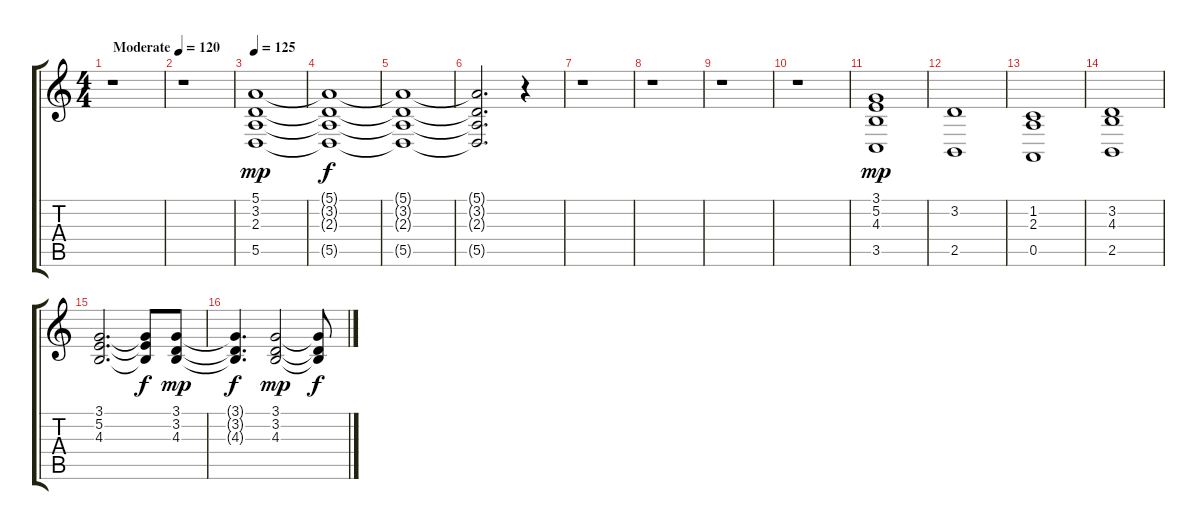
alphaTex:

\track "" {instrument pad2warm}
\staff {score tabs}
\tuning (E4 B3 G3 D3 A2 E2) {hide}
\ts (4 4)
\tempo (120 "Moderate")
\clef g2
\ks c
r.1{dy mp instrument pad2warm} |
r.1 |
\tempo 125
(5.1 3.2 2.3 5.5).1 |
(5.1{t} 3.2{t} 2.3{t} 5.5{t}).1{dy f} |
(5.1{t} 3.2{t} 2.3{t} 5.5{t}).1 |
(5.1{t} 3.2{t} 2.3{t} 5.5{t}).2{d} r.4 |
r.1 |
r.1 |
r.1 |
r.1 |
(3.1 5.2 4.3 3.5).1{dy mp balance 8 instrument synthstrings1} |
(3.2 2.5).1 |
(1.2 2.3 0.5).1 |
(3.2 4.3 2.5).1 |
(3.1 5.2 4.3).2{d} (3.1{t} 5.2{t} 4.3{t}).8{dy f} (3.1 3.2 4.3).8{dy mp} |
(3.1{t} 3.2{t} 4.3{t}).4{d dy f} (3.1 3.2 4.3).2{dy mp} (3.1{t} 3.2{t} 4.3{t}).8{dy f}
